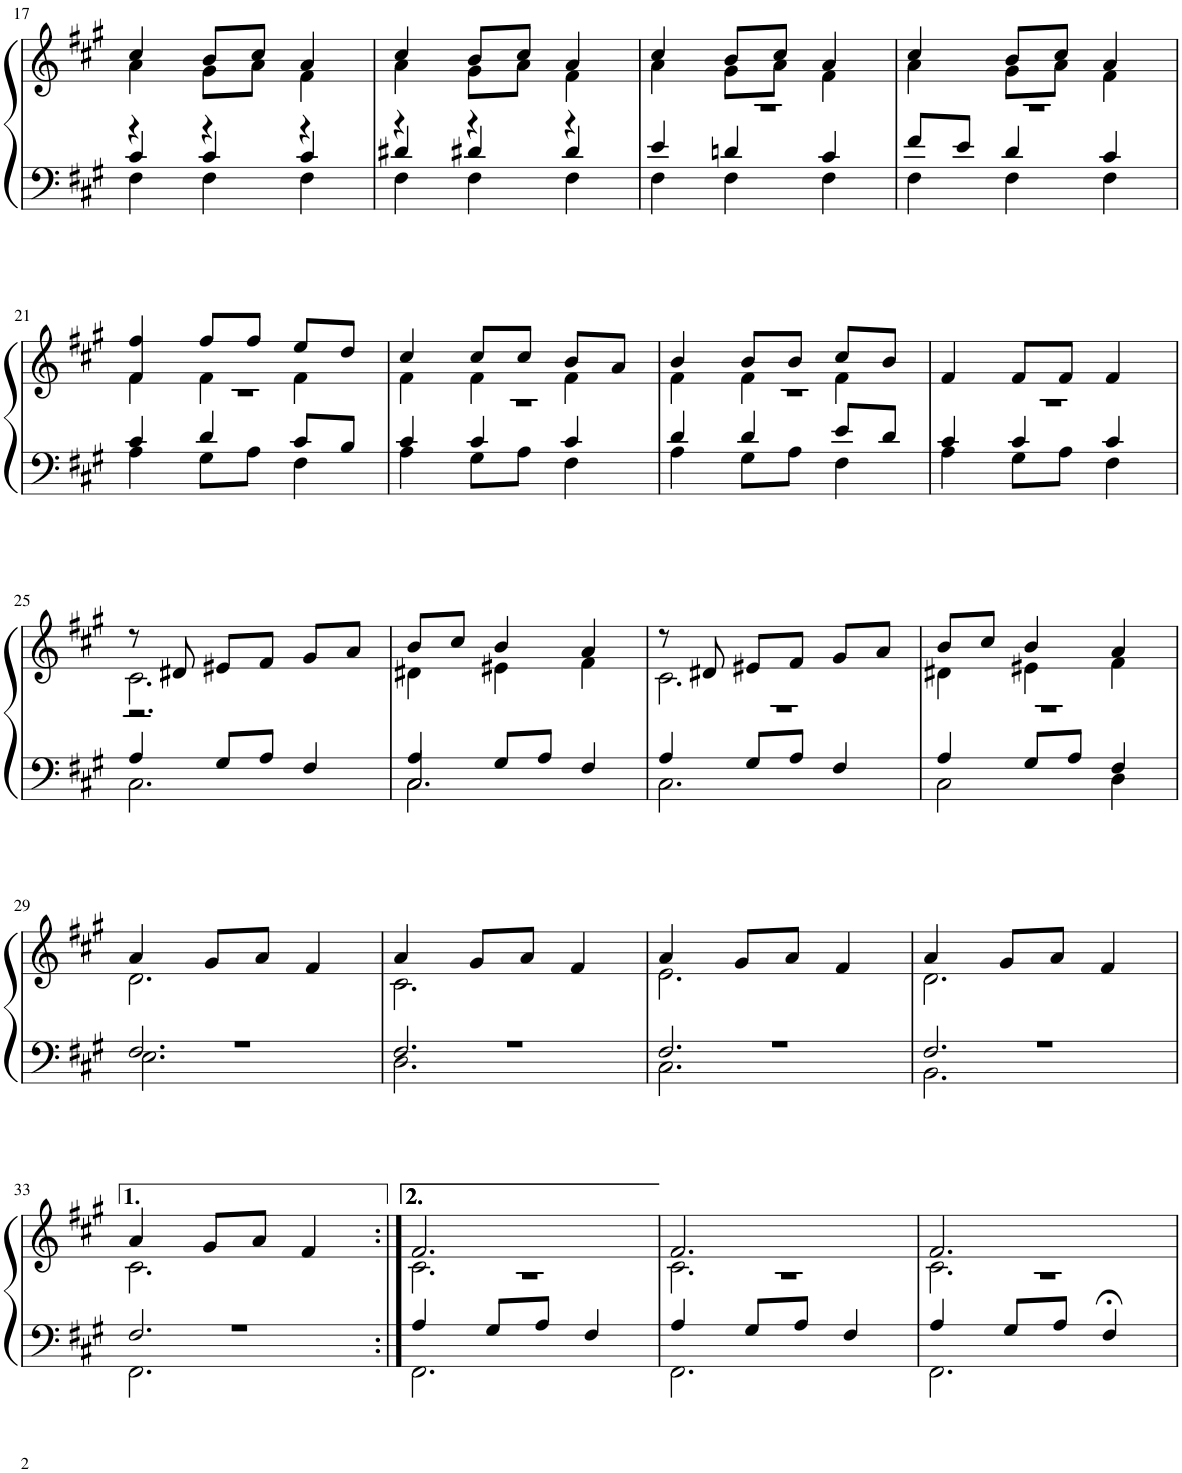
**kern	**kern
*part1	*part1
*staff2	*staff1
*I"Hand Bells	*
*I'Ha. Be.	*
!!LO:PB:g=z
*clefF4	*clefG2
*k[f#c#g#]	*k[f#c#g#]
*M3/4	*M3/4
=17	=17
*^	*^
*	*^	*	*
4r	4c#/	4F#\	4cc#/	4a\
4r	4c#/	4F#\	8b/L	8g#\L
.	.	.	8cc#/J	8a\J
4r	4c#/	4F#\	4a/	4f#\
=18	=18	=18	=18	=18
4r	4d#X/	4F#\	4cc#/	4a\
4r	4d#X/	4F#\	8b/L	8g#\L
.	.	.	8cc#/J	8a\J
4r	4d#/	4F#\	4a/	4f#\
=19	=19	=19	=19	=19
2.r	4e/	4F#\	4cc#/	4a\
.	4dn/	4F#\	8b/L	8g#\L
.	.	.	8cc#/J	8a\J
.	4c#/	4F#\	4a/	4f#\
=20	=20	=20	=20	=20
2.r	8f#/L	4F#\	4cc#/	4a\
.	8e/J	.	.	.
.	4d/	4F#\	8b/L	8g#\L
.	.	.	8cc#/J	8a\J
.	4c#/	4F#\	4a/	4f#\
!!LO:LB:g=z	!!
=21	=21	=21	=21	=21
2.r	4c#/	4A\	4f#/ 4ff#/	4f#\
.	4d/	8G#\L	8ff#/L	4f#\
.	.	8A\J	8ff#/J	.
.	8c#/L	4F#\	8ee/L	4f#\
.	8B/J	.	8dd/J	.
=22	=22	=22	=22	=22
2.r	4c#/	4A\	4cc#/	4f#\
.	4c#/	8G#\L	8cc#/L	4f#\
.	.	8A\J	8cc#/J	.
.	4c#/	4F#\	8b/L	4f#\
.	.	.	8a/J	.
=23	=23	=23	=23	=23
2.r	4d/	4A\	4b/	4f#\
.	4d/	8G#\L	8b/L	4f#\
.	.	8A\J	8b/J	.
.	8e/L	4F#\	8cc#/L	4f#\
.	8d/J	.	8b/J	.
*	*	*	*v	*v
=24	=24	=24	=24
2.r	4c#/	4A\	4f#/
.	4c#/	8G#\L	8f#/L
.	.	8A\J	8f#/J
.	4c#/	4F#\	4f#/
!!LO:LB:g=z
=25	=25	=25	=25
*	*	*	*^
2.r	4A/	2.C#\	8r	2.c#\
.	.	.	8d#X/	.
.	8G#/L	.	8e#X/L	.
.	8A/J	.	8f#/J	.
.	4F#/	.	8g#/L	.
.	.	.	8a/J	.
=26	=26	=26	=26	=26
2.C#/	4A/	2.C#\	8b/L	4d#X\
.	.	.	8cc#/J	.
.	8G#/L	.	4b/	4e#X\
.	8A/J	.	.	.
.	4F#/	.	4a/	4f#\
=27	=27	=27	=27	=27
2.r	4A/	2.C#\	8r	2.c#\
.	.	.	8d#X/	.
.	8G#/L	.	8e#X/L	.
.	8A/J	.	8f#/J	.
.	4F#/	.	8g#/L	.
.	.	.	8a/J	.
=28	=28	=28	=28	=28
2.r	4A/	2C#\	8b/L	4d#X\
.	.	.	8cc#/J	.
.	8G#/L	.	4b/	4e#X\
.	8A/J	.	.	.
.	4F#/	4D\	4a/	4f#\
!!LO:LB:g=z	!!
=29	=29	=29	=29	=29
2.r	2.F#/	2.E\	4a/	2.d\
.	.	.	8g#/L	.
.	.	.	8a/J	.
.	.	.	4f#/	.
=30	=30	=30	=30	=30
2.r	2.F#/	2.D\	4a/	2.c#\
.	.	.	8g#/L	.
.	.	.	8a/J	.
.	.	.	4f#/	.
=31	=31	=31	=31	=31
2.r	2.F#/	2.C#\	4a/	2.e\
.	.	.	8g#/L	.
.	.	.	8a/J	.
.	.	.	4f#/	.
=32	=32	=32	=32	=32
2.r	2.F#/	2.BB\	4a/	2.d\
.	.	.	8g#/L	.
.	.	.	8a/J	.
.	.	.	4f#/	.
!!LO:LB:g=z	!!
=33	=33	=33	=33	=33
2.r	2.F#/	2.FF#\	4a/	2.c#\
.	.	.	8g#/L	.
.	.	.	8a/J	.
.	.	.	4f#/	.
=34:|!	=34:|!	=34:|!	=34:|!	=34:|!
2.r	4A/	2.FF#\	2.f#/	2.c#\
.	8G#/L	.	.	.
.	8A/J	.	.	.
.	4F#/	.	.	.
=35	=35	=35	=35	=35
2.r	4A/	2.FF#\	2.f#/	2.c#\
.	8G#/L	.	.	.
.	8A/J	.	.	.
.	4F#/	.	.	.
=36	=36	=36	=36	=36
2.r	4A/	2.FF#\	2.f#/	2.c#\
.	8G#/L	.	.	.
.	8A/J	.	.	.
.	4F#;</	.	.	.
*v	*v	*v	*	*
*	*v	*v
=	=
*-	*-
